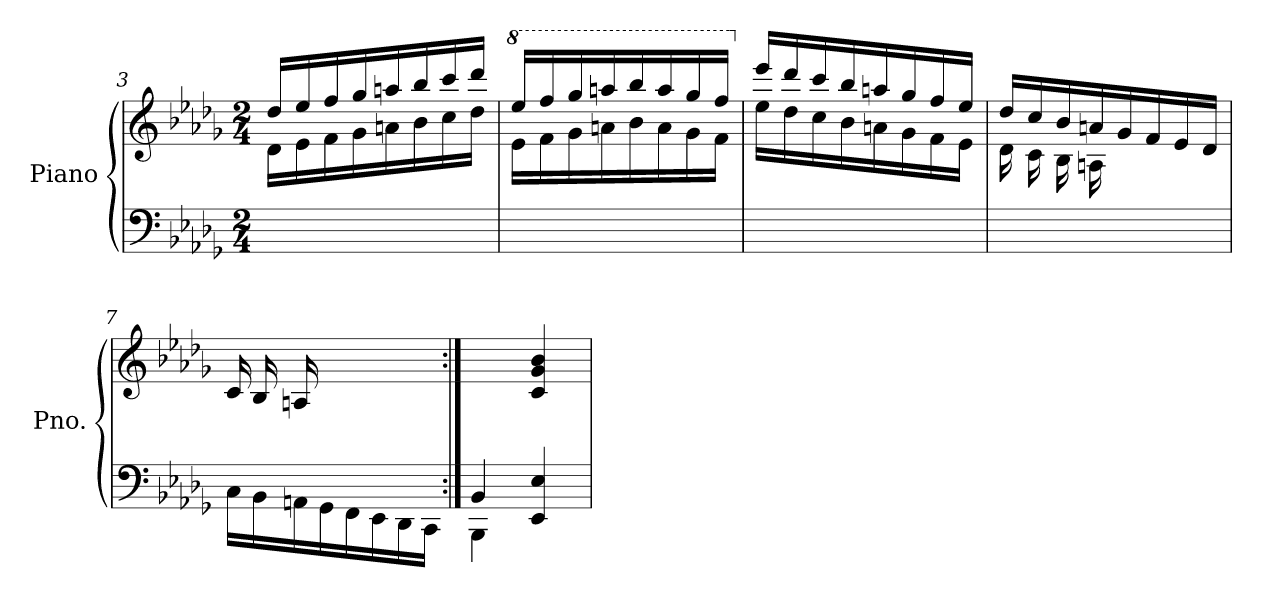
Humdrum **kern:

**kern	**kern
*part1	*part1
*staff2	*staff1
*I"Piano	*
*I'Pno.	*
*clefF4	*clefG2
*k[b-e-a-d-g-]	*k[b-e-a-d-g-]
*M2/4	*M2/4
=3	=3
*	*^
2ryy	16dd-/LL	16d-\LL
.	16ee-/	16e-\
.	16ff/	16f\
.	16gg-/	16g-\
.	16aan/	16an\
.	16bb-/	16b-\
.	16ccc/	16cc\
.	16ddd-/JJ	16dd-\JJ
=4	=4	=4
*	*8va	*
*	*8va	*
2ryy	16eee-/LL	16ee-\LL
.	16fff/	16ff\
.	16ggg-/	16gg-\
.	16aaan/	16aan\
.	16bbb-/	16bb-\
.	16aaa/	16aa\
.	16ggg-/	16gg-\
.	16fff/JJ	16ff\JJ
!!LO:LB:g=z	!!
=5	=5	=5
*	*X8va	*
*	*X8va	*
2ryy	16eee-/LL	16ee-\LL
.	16ddd-/	16dd-\
.	16ccc/	16cc\
.	16bb-/	16b-\
.	16aan/	16an\
.	16gg-/	16g-\
.	16ff/	16f\
.	16ee-/JJ	16e-\JJ
=6	=6	=6
4ryy	16dd-/LL	16d-\LL
.	16cc/	16c\
.	16b-/	16B-\
.	16an/	16An\
16G-\	16g-/	4ryy
16F\	16f/	.
16E-\	16e-/	.
16D-\JJ	16d-/JJ	.
*	*v	*v
=7	=7
*^	*
8.ryy	16C\LL	16c/LL
.	16BB-\	16B-/
.	16AAn\	16An/
16G-/	16GG-\	4ryy
16F/	16FF\	.
16E-/	16EE-\	.
16D-/	16DD-\	.
16C/JJ	16CC\JJ	16ryy
=8:|!	=8:|!	=8:|!
4BB-/	4BBB-\	4ryy
4ryy	4EE-/ 4E-/	4c/ 4g-/ 4b-/
*v	*v	*
=	=
*-	*-
